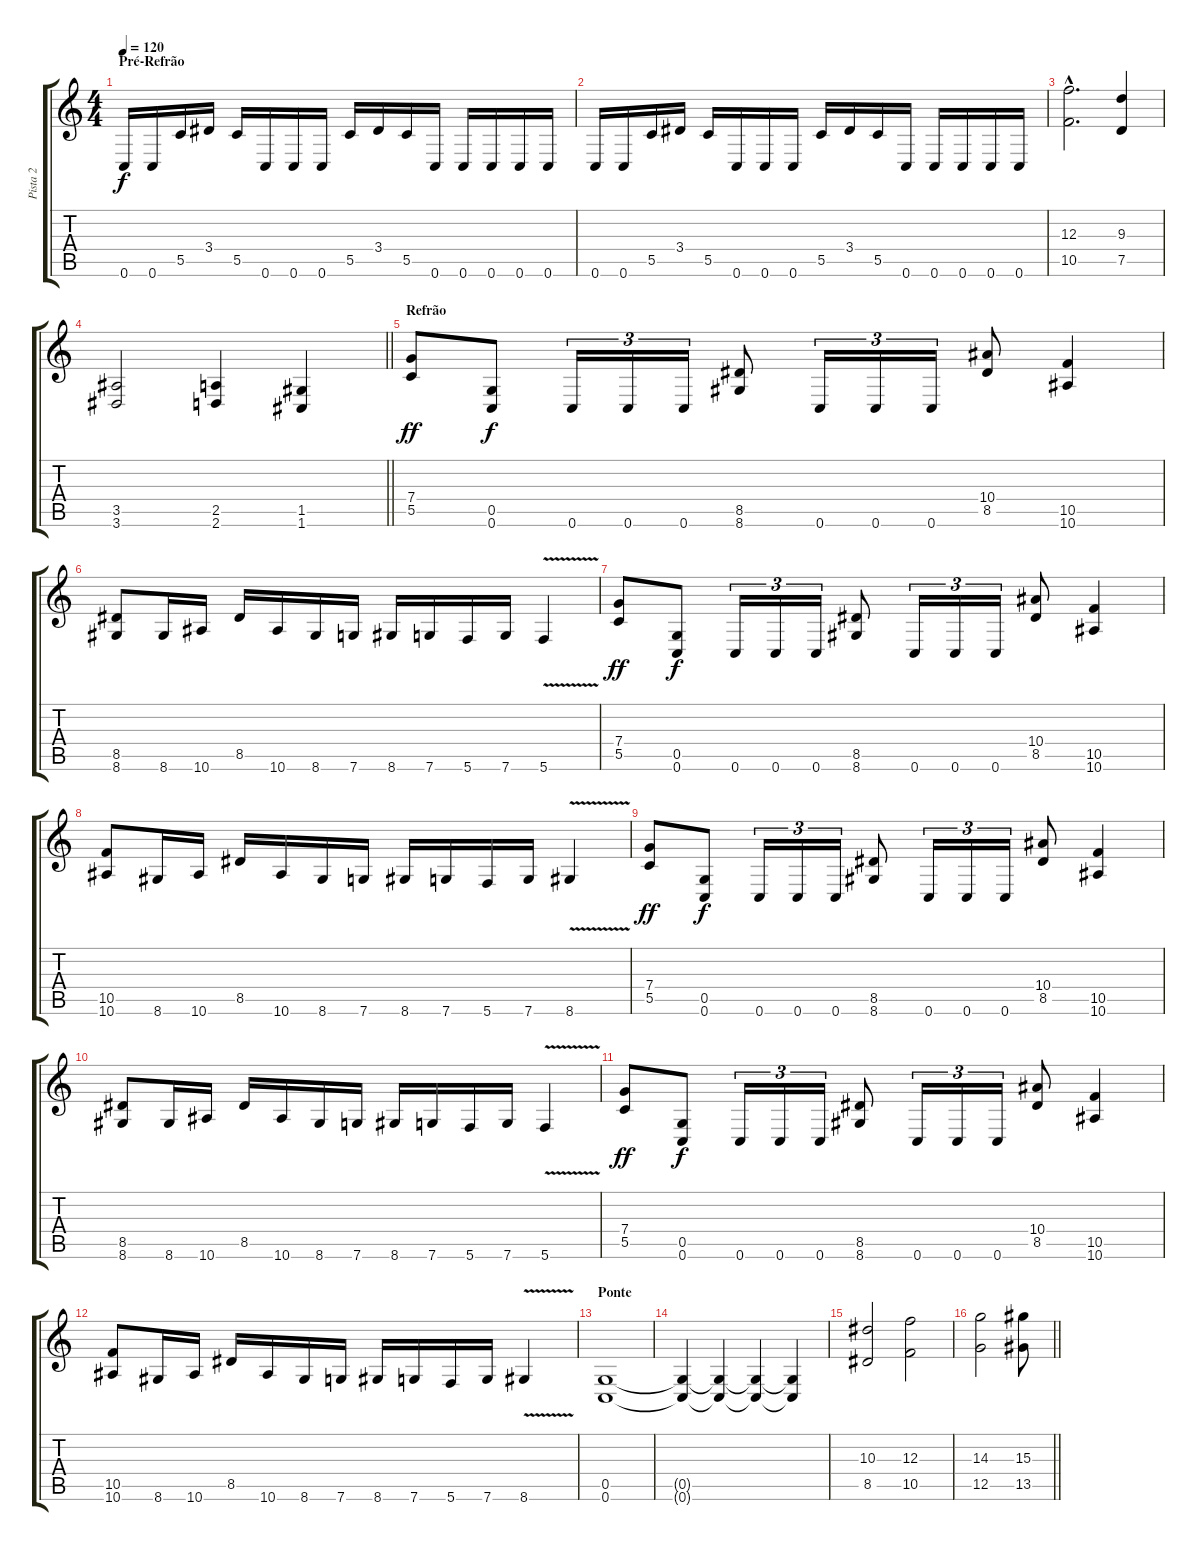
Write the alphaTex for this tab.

\track ("Pista 2" "Pista 2") {instrument distortionguitar}
\staff {score tabs}
\tuning (D4 A3 F3 C3 G2 C2) {hide}
\ts (4 4)
\section ("" "Pré-Refrão")
\tempo 120
\clef g2
\ks c
0.6.16{dy f} 0.6.16 5.5.16 3.4.16 5.5.16 0.6.16 0.6.16 0.6.16 5.5.16 3.4.16 5.5.16 0.6.16 0.6.16 0.6.16 0.6.16 0.6.16 |
0.6.16 0.6.16 5.5.16 3.4.16 5.5.16 0.6.16 0.6.16 0.6.16 5.5.16 3.4.16 5.5.16 0.6.16 0.6.16 0.6.16 0.6.16 0.6.16 |
(12.3{hac} 10.5{hac}).2{d} (9.3 7.5).4 |
\barLineRight lightlight
(3.5 3.6).2 (2.5 2.6).4 (1.5 1.6).4 |
\section ("" "Refrão")
(7.4 5.5).8{dy ff} (0.5 0.6).8{dy f} 0.6.16{tu (3 2)} 0.6.16{tu (3 2)} 0.6.16{tu (3 2)} (8.5 8.6).8 0.6.16{tu (3 2)} 0.6.16{tu (3 2)} 0.6.16{tu (3 2)} (10.4 8.5).8 (10.5 10.6).4 |
(8.5 8.6).8 8.6.16 10.6.16 8.5.16 10.6.16 8.6.16 7.6.16 8.6.16 7.6.16 5.6.16 7.6.16 5.6{v}.4 |
(7.4 5.5).8{dy ff} (0.5 0.6).8{dy f} 0.6.16{tu (3 2)} 0.6.16{tu (3 2)} 0.6.16{tu (3 2)} (8.5 8.6).8 0.6.16{tu (3 2)} 0.6.16{tu (3 2)} 0.6.16{tu (3 2)} (10.4 8.5).8 (10.5 10.6).4 |
(10.5 10.6).8 8.6.16 10.6.16 8.5.16 10.6.16 8.6.16 7.6.16 8.6.16 7.6.16 5.6.16 7.6.16 8.6{v}.4 |
(7.4 5.5).8{dy ff} (0.5 0.6).8{dy f} 0.6.16{tu (3 2)} 0.6.16{tu (3 2)} 0.6.16{tu (3 2)} (8.5 8.6).8 0.6.16{tu (3 2)} 0.6.16{tu (3 2)} 0.6.16{tu (3 2)} (10.4 8.5).8 (10.5 10.6).4 |
(8.5 8.6).8 8.6.16 10.6.16 8.5.16 10.6.16 8.6.16 7.6.16 8.6.16 7.6.16 5.6.16 7.6.16 5.6{v}.4 |
(7.4 5.5).8{dy ff} (0.5 0.6).8{dy f} 0.6.16{tu (3 2)} 0.6.16{tu (3 2)} 0.6.16{tu (3 2)} (8.5 8.6).8 0.6.16{tu (3 2)} 0.6.16{tu (3 2)} 0.6.16{tu (3 2)} (10.4 8.5).8 (10.5 10.6).4 |
(10.5 10.6).8 8.6.16 10.6.16 8.5.16 10.6.16 8.6.16 7.6.16 8.6.16 7.6.16 5.6.16 7.6.16 8.6{v}.4 |
\section ("" "Ponte")
(0.5 0.6).1 |
(0.5{t} 0.6{t}).4 (0.5{t} 0.6{t}).4 (0.5{t} 0.6{t}).4 (0.5{t} 0.6{t}).4 |
(10.3 8.5).2 (12.3 10.5).2 |
\barLineRight lightlight
(14.3 12.5).2 (15.3 13.5).8
